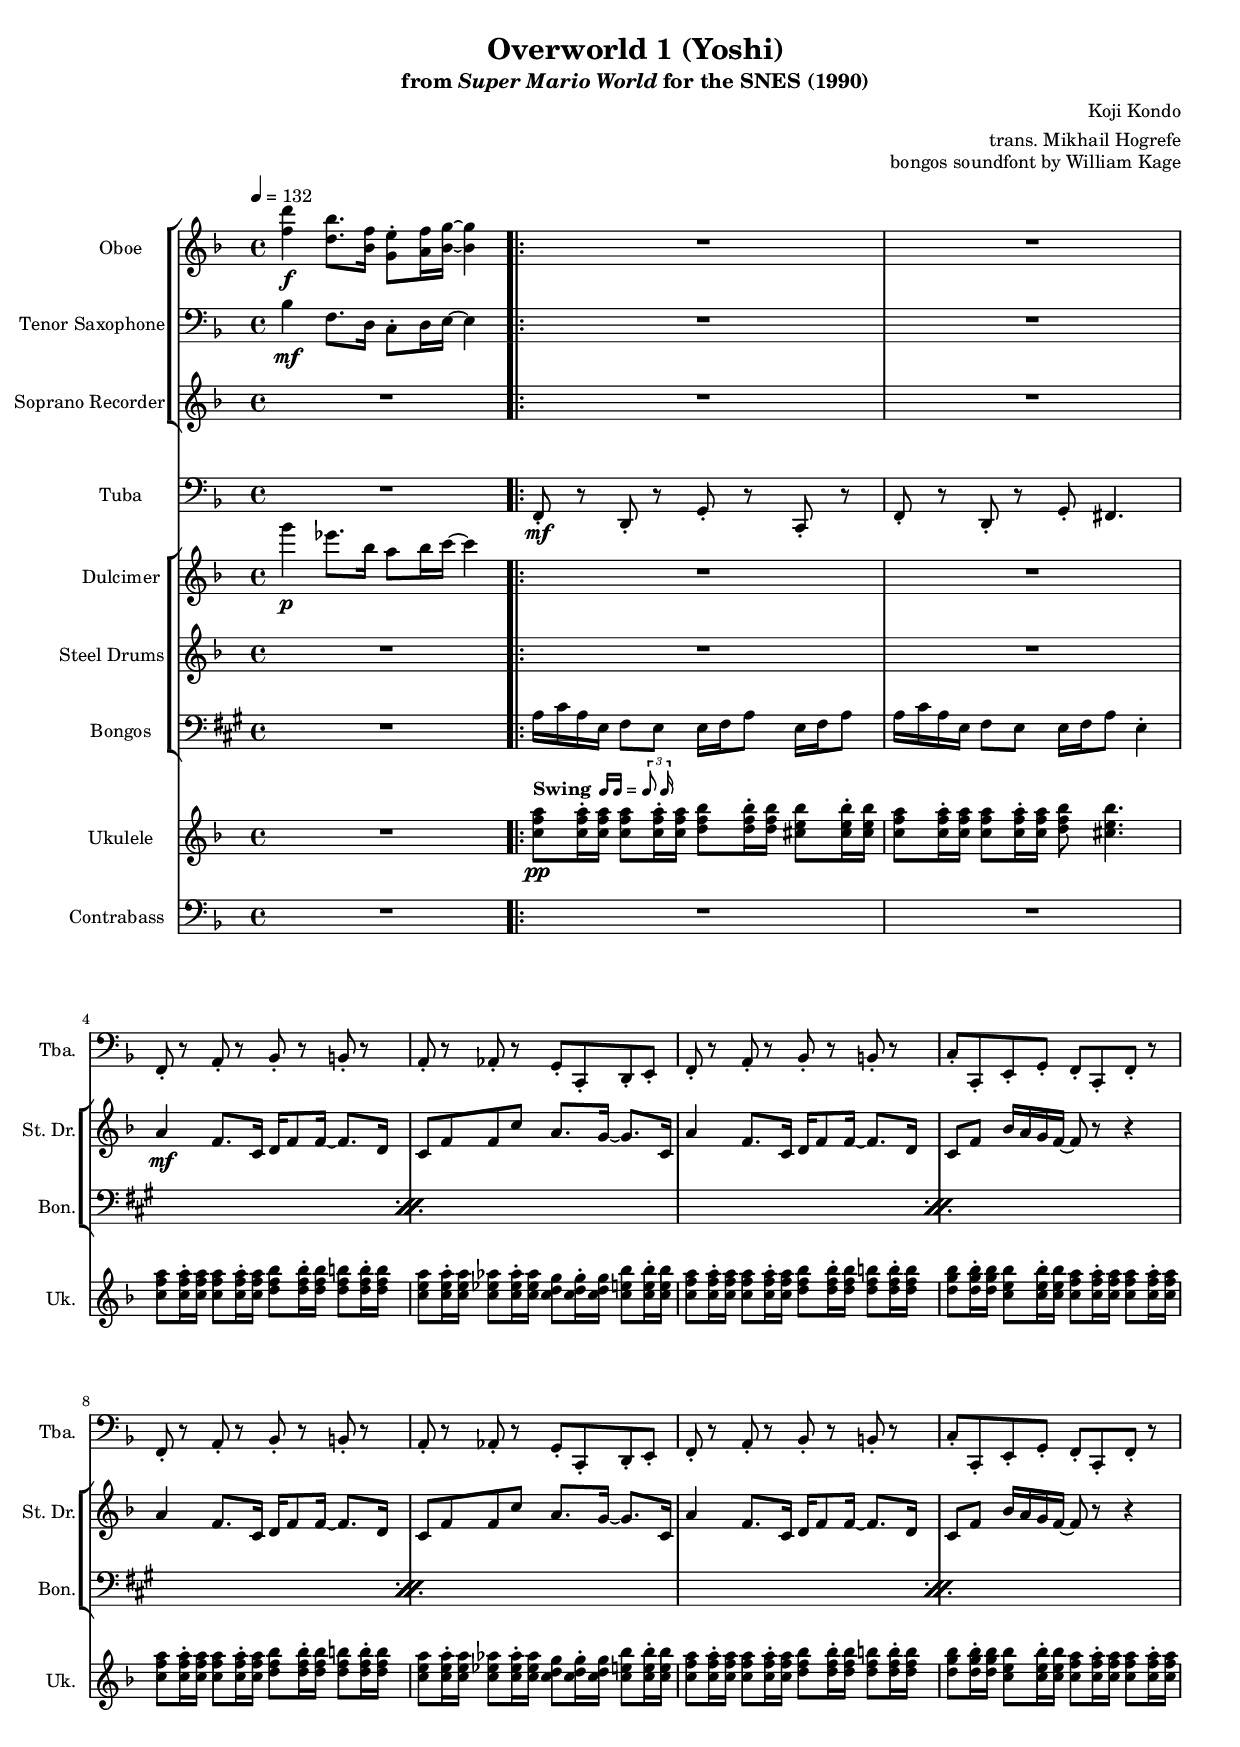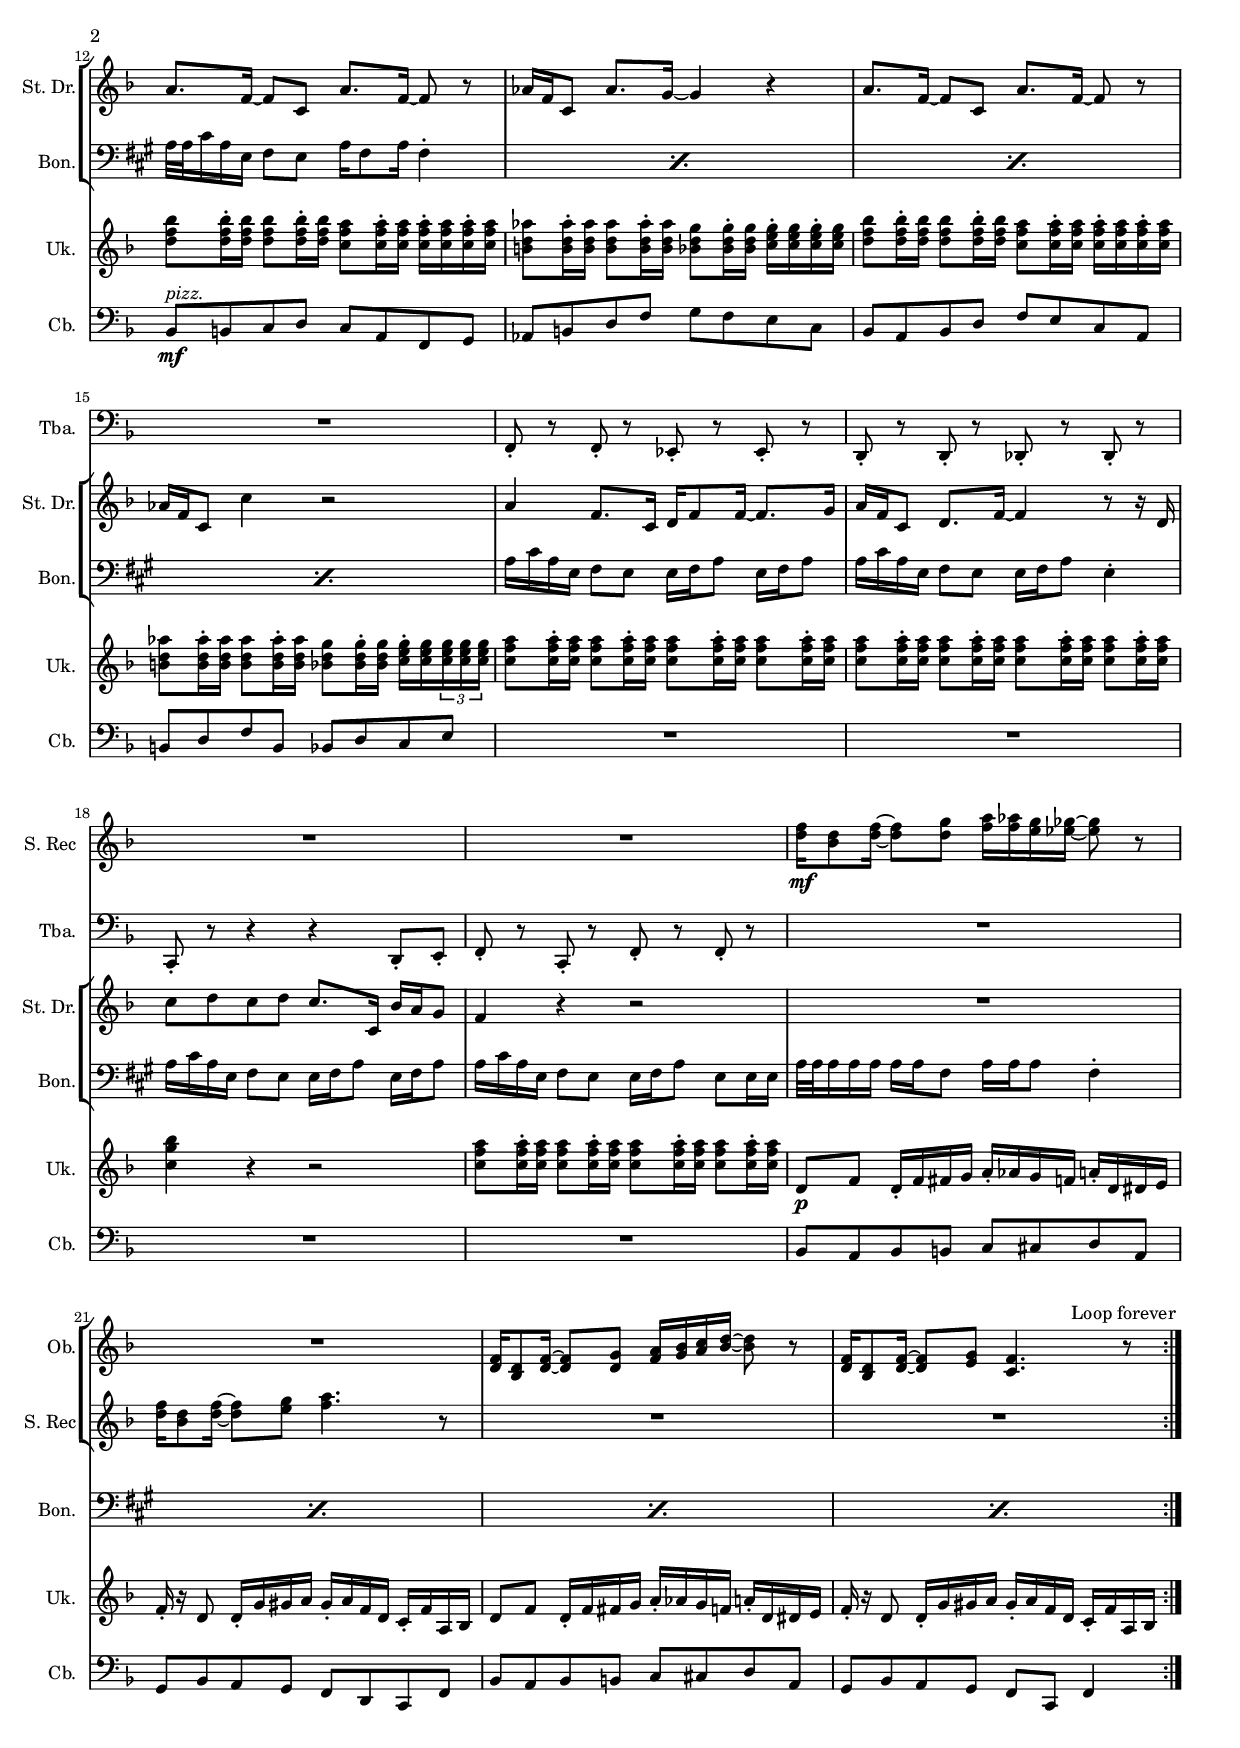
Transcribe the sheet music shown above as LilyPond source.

\version "2.24.3"
#(set-global-staff-size 16)

\paper {
  left-margin = 0.6\in
}

swing = \markup {
  \bold Swing
  \hspace #0.4
  \rhythm { 16[ 16] } = \rhythm { \tuplet 3/2 { 8 16 } }
}

\book {
    \header {
        title = "Overworld 1 (Yoshi)"
        subtitle = \markup { "from" {\italic "Super Mario World"} "for the SNES (1990)" }
        composer = "Koji Kondo"
        arranger = "trans. Mikhail Hogrefe"
        opus = "bongos soundfont by William Kage"
    }

    \score {
        {
            <<
                \new StaffGroup <<
                    \new Staff \relative c'' {                 
                        \set Staff.instrumentName = "Oboe"
                        \set Staff.shortInstrumentName = "Ob."  
\key f \major
\tempo 4 = 132
<f d'>4\f <d bes'>8. <bes f'>16 <g e'>8-. <a f'>16 <bes g'>16 ~ 4 |
                        \repeat volta 2 {
R1*20
<d, f>16 <bes d>8 <d f>16 ~ 8 <d g> <f a>16 <g bes> <a c> <bes d>16 ~ 8 r |
<d, f>16 <bes d>8 <d f>16 ~ 8 <e g> <c f>4. r8 |
                        }
\once \override Score.RehearsalMark.self-alignment-X = #RIGHT
\mark \markup { \fontsize #-2 "Loop forever" }
                    }

                    \new Staff \relative c' {                 
                        \set Staff.instrumentName = "Tenor Saxophone"
                        \set Staff.shortInstrumentName = "T. Sax"  
\key f \major
\clef bass
bes4\mf f8. d16 c8-. d16 e ~ e4 |
R1*22
                    }

                    \new Staff \relative c'' {                 
                        \set Staff.instrumentName = "Soprano Recorder"
                        \set Staff.shortInstrumentName = "S. Rec"  
\key f \major
R1
R1*18
<d f>16\mf <bes d>8 <d f>16 ~ 8 <d g> <f a>16 <f aes> <e g> <ees ges>16 ~ 8 r |
<d f>16 <bes d>8 <d f>16 ~ 8 <e g> <f a>4. r8 |
R1*2
                    }
                >>

                \new Staff \relative c, {                 
                    \set Staff.instrumentName = "Tuba"
                    \set Staff.shortInstrumentName = "Tba."  
\key f \major
\clef bass
R1 |
f8-.\mf r d-. r g-. r c,-. r |
f8-. r d-. r g-. fis4. |
f8-. r a-. r bes-. r b-. r |
a8-. r aes-. r g-. c,-. d-. e-. |
f8-. r a-. r bes-. r b-. r |
c8-. c,-. e-. g-. f-. c-. f-. r |
f8-. r a-. r bes-. r b-. r |
a8-. r aes-. r g-. c,-. d-. e-. |
f8-. r a-. r bes-. r b-. r |
c8-. c,-. e-. g-. f-. c-. f-. r |
R1*4
f8-. r f-. r ees-. r ees-. r |
d8-. r d-. r des-. r des-. r |
c8-. r r4 r d8-. e-. |
f8-. r c-. r f-. r f-. r |
R1*4
                }

                \new StaffGroup <<
                    \new Staff \relative c'''' {                 
                        \set Staff.instrumentName = "Dulcimer"
                        \set Staff.shortInstrumentName = "Dlc."  
\key f \major
g4\p ees8. bes16 a8 bes16 c ~ c4 |
R1*22
                    }

                    \new Staff \relative c'' {                 
                        \set Staff.instrumentName = "Steel Drums"
                        \set Staff.shortInstrumentName = "St. Dr."  
\key f \major
R1 |
R1*2
a4\mf f8. c16 d f8 f16 ~ f8. d16 |
c8 f f c' a8. g16 ~ g8. c,16 |
a'4 f8. c16 d f8 f16 ~ f8. d16 |
c8 f bes16 a g f ~ f8 r r4 |
a4 f8. c16 d f8 f16 ~ f8. d16 |
c8 f f c' a8. g16 ~ g8. c,16 |
a'4 f8. c16 d f8 f16 ~ f8. d16 |
c8 f bes16 a g f ~ f8 r r4 |
a8. f16 ~ f8 c a'8. f16 ~ f8 r |
aes16 f c8 aes'8. g16 ~ g4 r |
a8. f16 ~ f8 c a'8. f16 ~ f8 r |
aes16 f c8 c'4 r2 |
a4 f8. c16 d f8 f16 ~ f8. g16 |
a16 f c8 d8. f16 ~ f4 r8 r16 d |
c'8 d c d c8. c,16 bes' a g8 |
f4 r r2 |
R1*4
                    }

                    \new Staff \relative c' {                 
                        \set Staff.instrumentName = "Bongos"
                        \set Staff.shortInstrumentName = "Bon."  
\key a \major
\clef bass
R1 |
\repeat percent 5 {
a16 cis a e fis8 e e16 fis a8 e16 fis a8 |
a16 cis a e fis8 e e16 fis a8 e4-. |
}
\repeat percent 4 { a32 a cis16 a e fis8 e a16 fis8 a16 fis4-. | }
a16 cis a e fis8 e e16 fis a8 e16 fis a8 |
a16 cis a e fis8 e e16 fis a8 e4-. |
a16 cis a e fis8 e e16 fis a8 e16 fis a8 |
a16 cis a e fis8 e e16 fis a8 e8 e16 e |
\repeat percent 4 { a32 a a16 a a a a fis8 a16 a a8 fis4-. | }
                    }
                >>

                \new Staff \relative c'' {                 
                    \set Staff.instrumentName = "Ukulele"
                    \set Staff.shortInstrumentName = "Uk."  
\key f \major
R1 |
<c f a>8\pp^\swing 16-. 16 8 16-. 16 <d f bes>8 16-. 16 <cis e bes'>8 16-. 16 |
<c f a>8 16-. 16 8 16-. 16 <d f bes>8 <cis e bes'>4. |
<c f a>8 16-. 16 8 16-. 16 <d f bes>8 16-. 16 <d f b>8 16-. 16 |
<c e a>8 16-. 16 <c ees aes>8 16-. 16 <c d g>8 16-. 16 <c e bes'>8 16-. 16 |
<c f a>8 16-. 16 8 16-. 16 <d f bes>8 16-. 16 <d f b>8 16-. 16 |
<d g bes>8 16-. 16 <c e bes'>8 16-. 16 <c f a>8 16-. 16 8 16-. 16 |
<c f a>8 16-. 16 8 16-. 16 <d f bes>8 16-. 16 <d f b>8 16-. 16 |
<c e a>8 16-. 16 <c ees aes>8 16-. 16 <c d g>8 16-. 16 <c e bes'>8 16-. 16 |
<c f a>8 16-. 16 8 16-. 16 <d f bes>8 16-. 16 <d f b>8 16-. 16 |
<d g bes>8 16-. 16 <c e bes'>8 16-. 16 <c f a>8 16-. 16 8 16-. 16 |
<d f bes>8 16-. 16 8 16-. 16 <c f a>8 16-. 16 16-. 16 16-. 16 |
<b d aes'>8 16-. 16 8 16-. 16 <bes d g>8 16-. 16 <c e g>16-. 16 16-. 16 |
<d f bes>8 16-. 16 8 16-. 16 <c f a>8 16-. 16 16-. 16 16-. 16 |
<b d aes'>8 16-. 16 8 16-. 16 <bes d g>8 16-. 16 <c e g>16-. 16 \tuplet 3/2 { 16 16 16 } |
<c f a>8 16-. 16 8 16-. 16 8 16-. 16 8 16-. 16 |
<c f a>8 16-. 16 8 16-. 16 8 16-. 16 8 16-. 16 |
<c g' bes>4 r r2 |
<c f a>8 16-. 16 8 16-. 16 8 16-. 16 8 16-. 16 |
d,8\p f d16-. f fis g a-. aes g f a-. d, dis e |
f16-. r d8 d16-. g gis a gis-. a f d c-. f a, bes |
d8 f d16-. f fis g a-. aes g f a-. d, dis e |
f16-. r d8 d16-. g gis a gis-. a f d c-. f a, bes |
                }

                \new Staff \relative c {                 
                    \set Staff.instrumentName = "Contrabass"
                    \set Staff.shortInstrumentName = "Cb."  
\clef bass
\key f \major
R1 |
R1*10
bes8\mf^\markup{\italic pizz.} b c d c a f g |
aes8 b d f g f e c |
bes8 a bes d f e c a |
b8 d f b, bes d c e |
R1*4
bes8 a bes b c cis d a |
g8 bes a g f d c f |
bes8 a bes b c cis d a |
g8 bes a g f c f4 |
                }
            >>
        }
        \layout {
            \context {
                \Staff
                \RemoveEmptyStaves
            }
            \context {
                \DrumStaff
                \RemoveEmptyStaves
            }
        }
    }
}
